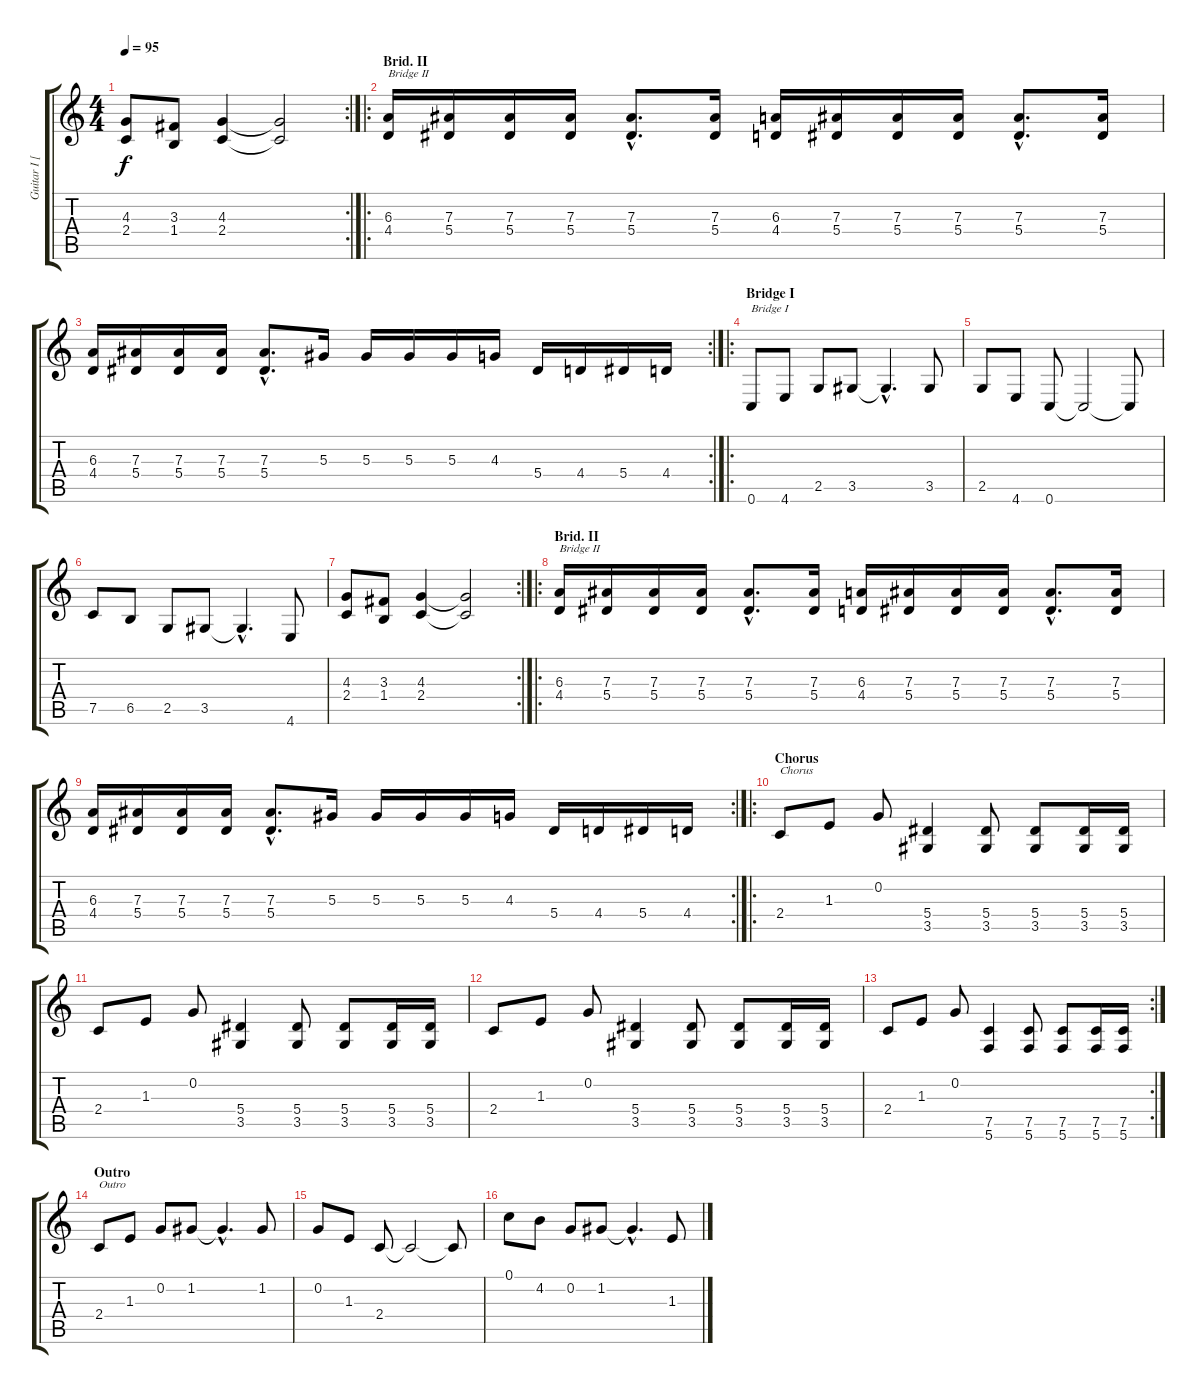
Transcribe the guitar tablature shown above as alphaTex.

\track ("Guitar I [Adam Agius]" "Guitar I [") {instrument distortionguitar}
\staff {score tabs}
\tuning (C4 G3 Eb3 Bb2 F2 C2) {hide}
\rc 2
\ts (4 4)
\tempo 95
\clef g2
\ks c
(4.3 2.4).8{dy f} (3.3 1.4).8 (4.3 2.4).4 (4.3{t} 2.4{t}).2 |
\ro
\section ("" "Brid. II")
(6.3 4.4).16{txt "Bridge II"} (7.3 5.4).16 (7.3 5.4).16 (7.3 5.4).16 (7.3{hac} 5.4{hac}).8{d} (7.3 5.4).16 (6.3 4.4).16 (7.3 5.4).16 (7.3 5.4).16 (7.3 5.4).16 (7.3{hac} 5.4{hac}).8{d} (7.3 5.4).16 |
\rc 2
(6.3 4.4).16 (7.3 5.4).16 (7.3 5.4).16 (7.3 5.4).16 (7.3{hac} 5.4{hac}).8{d} 5.3.16 5.3.16 5.3.16 5.3.16 4.3.16 5.4.16 4.4.16 5.4.16 4.4.16 |
\ro
\section ("" "Bridge I")
0.6.8{txt "Bridge I"} 4.6.8 2.5.8 3.5.8 3.5{hac t}.4{d} 3.5.8 |
2.5.8 4.6.8 0.6.8 0.6{t}.2 0.6{t}.8 |
7.5.8 6.5.8 2.5.8 3.5.8 3.5{hac t}.4{d} 4.6.8 |
\rc 2
(4.3 2.4).8 (3.3 1.4).8 (4.3 2.4).4 (4.3{t} 2.4{t}).2 |
\ro
\section ("" "Brid. II")
(6.3 4.4).16{txt "Bridge II"} (7.3 5.4).16 (7.3 5.4).16 (7.3 5.4).16 (7.3{hac} 5.4{hac}).8{d} (7.3 5.4).16 (6.3 4.4).16 (7.3 5.4).16 (7.3 5.4).16 (7.3 5.4).16 (7.3{hac} 5.4{hac}).8{d} (7.3 5.4).16 |
\rc 2
(6.3 4.4).16 (7.3 5.4).16 (7.3 5.4).16 (7.3 5.4).16 (7.3{hac} 5.4{hac}).8{d} 5.3.16 5.3.16 5.3.16 5.3.16 4.3.16 5.4.16 4.4.16 5.4.16 4.4.16 |
\ro
\section ("" "Chorus")
2.4.8{txt "Chorus"} 1.3.8 0.2.8 (5.4 3.5).4 (5.4 3.5).8 (5.4 3.5).8 (5.4 3.5).16 (5.4 3.5).16 |
2.4.8 1.3.8 0.2.8 (5.4 3.5).4 (5.4 3.5).8 (5.4 3.5).8 (5.4 3.5).16 (5.4 3.5).16 |
2.4.8 1.3.8 0.2.8 (5.4 3.5).4 (5.4 3.5).8 (5.4 3.5).8 (5.4 3.5).16 (5.4 3.5).16 |
\rc 2
2.4.8 1.3.8 0.2.8 (7.5 5.6).4 (7.5 5.6).8 (7.5 5.6).8 (7.5 5.6).16 (7.5 5.6).16 |
\section ("" "Outro")
2.4.8{txt "Outro" instrument distortionguitar} 1.3.8 0.2.8 1.2.8 1.2{hac t}.4{d} 1.2.8 |
0.2.8 1.3.8 2.4.8 2.4{t}.2 2.4{t}.8 |
0.1.8 4.2.8 0.2.8 1.2.8 1.2{hac t}.4{d} 1.3.8
